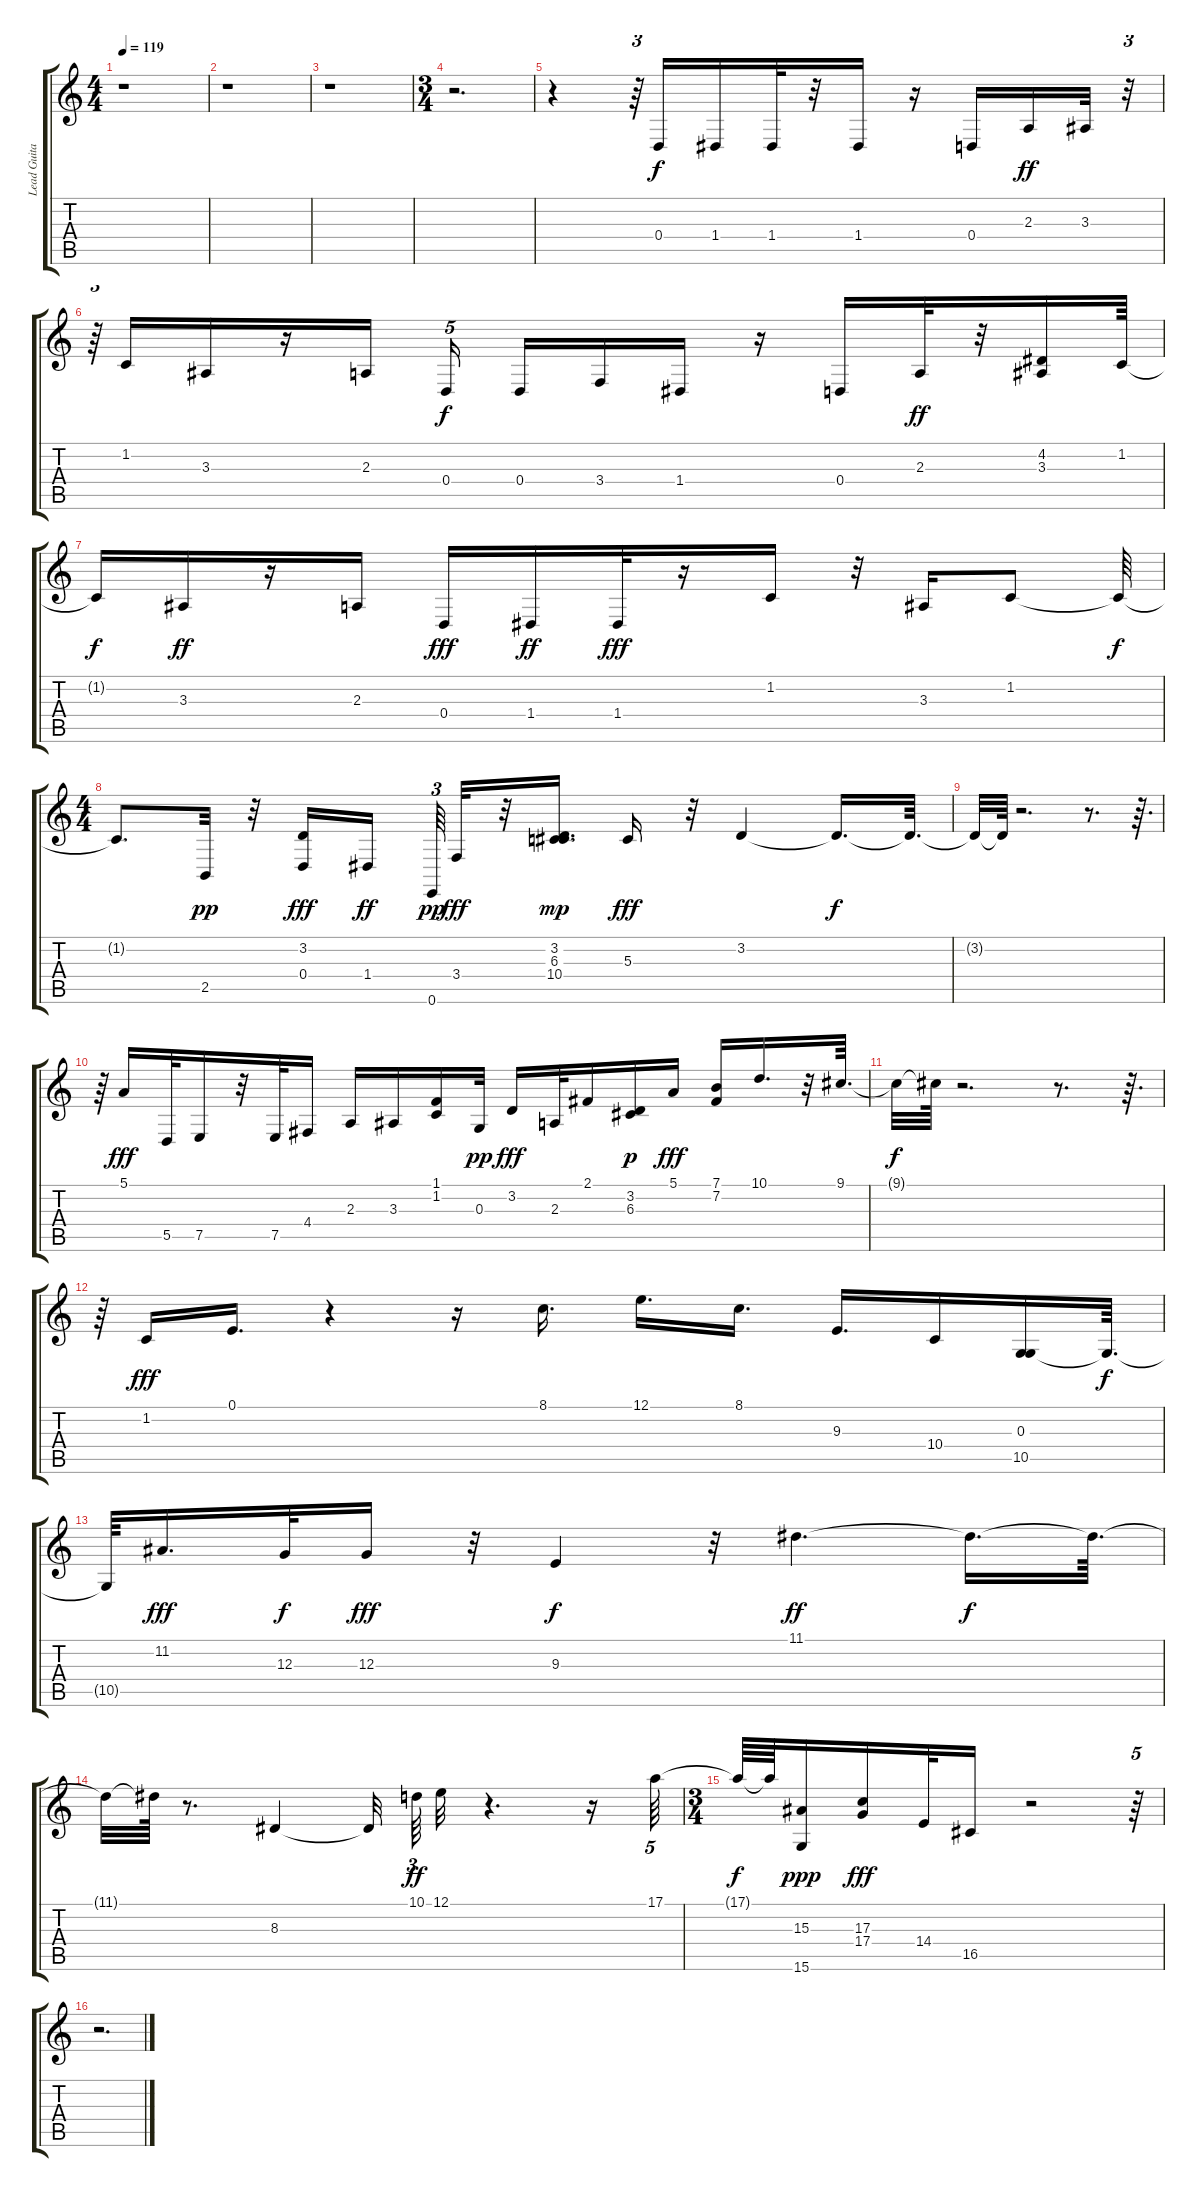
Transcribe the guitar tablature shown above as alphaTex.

\track ("Lead Guitar L                   " "Lead Guita") {instrument lead1square}
\staff {score tabs}
\tuning (E4 B3 G3 D3 A2 E2) {hide}
\ts (4 4)
\tempo 119
\clef g2
\ks c
r.1{dy f} |
r.1 |
r.1 |
\ts (3 4)
r.2{d} |
r.4 r.64{tu (3 2)} 0.4.16{instrument lead1square} 1.4.16 1.4.32 r.32 1.4.16 r.16 0.4.16 2.3.16{dy ff} 3.3.32 r.32{tu (3 2)} |
r.64{tu (3 2)} 1.2.16 3.3.16 r.16 2.3.16 0.4.16{tu (5 4) dy f} 0.4.16 3.4.16 1.4.16 r.16 0.4.16 2.3.32{dy ff} r.32 (4.2 3.3).16 1.2.64 |
1.2{t}.16{dy f} 3.3.16{dy ff} r.16 2.3.16 0.4.16{dy fff instrument lead1square} 1.4.16{dy ff} 1.4.32{dy fff} r.16 1.2.16 r.32 3.3.16 1.2.8 1.2{t}.64{dy f} |
\ts (4 4)
1.2{t}.8{d} 2.5.32{dy pp} r.32 (3.2 0.4).16{dy fff} 1.4.16{dy ff} 0.6.64{tu (3 2) dy pp} 3.4.32{dy fff} r.32 (3.2 6.3 10.4).16{d dy mp} 5.3.16{dy fff} r.32 3.2.4 3.2{t}.16{d dy f} 3.2{t}.64{d} |
3.2{t}.32 3.2{t}.64 r.2{d} r.8{d} r.64{d} |
r.64 5.1.16{dy fff instrument lead1square} 5.5.32 7.5.16 r.32 7.5.32 4.4.16 2.3.16 3.3.16 (1.1 1.2).16 0.3.32{dy pp} 3.2.16{dy fff} 2.3.32 2.1.16 (3.2 6.3).16{dy p} 5.1.16{dy fff} (7.1 7.2).16 10.1.16{d} r.32 9.1.64{d} |
9.1{t}.32{dy f} 9.1{t}.64 r.2{d} r.8{d} r.64{d} |
r.64 1.2.16{dy fff} 0.1.16{d} r.4 r.16 8.1.16{d} 12.1.16{d} 8.1.16{d} 9.3.16{d} 10.4.16 (0.3 10.5).16 10.5{t}.64{d dy f} |
10.5{t}.64 11.2.16{d dy fff} 12.3.32{dy f} 12.3.16{dy fff} r.32 9.3.4{dy f} r.32 11.1.4{d dy ff} 11.1{t}.16{d dy f} 11.1{t}.64{d} |
11.1{t}.32 11.1{t}.64 r.8{d} 8.3.4 8.3{t}.32 10.1.64{tu (3 2) dy ff} 12.1.32 r.4{d} r.16 17.1.64{tu (5 4)} |
\ts (3 4)
17.1{t}.64{dy f} 17.1{t}.64 (15.3 15.6).16{dy ppp} (17.3 17.4).16{dy fff} 14.4.32 16.5.16 r.2 r.64{tu (5 4)} |
r.2{d}
